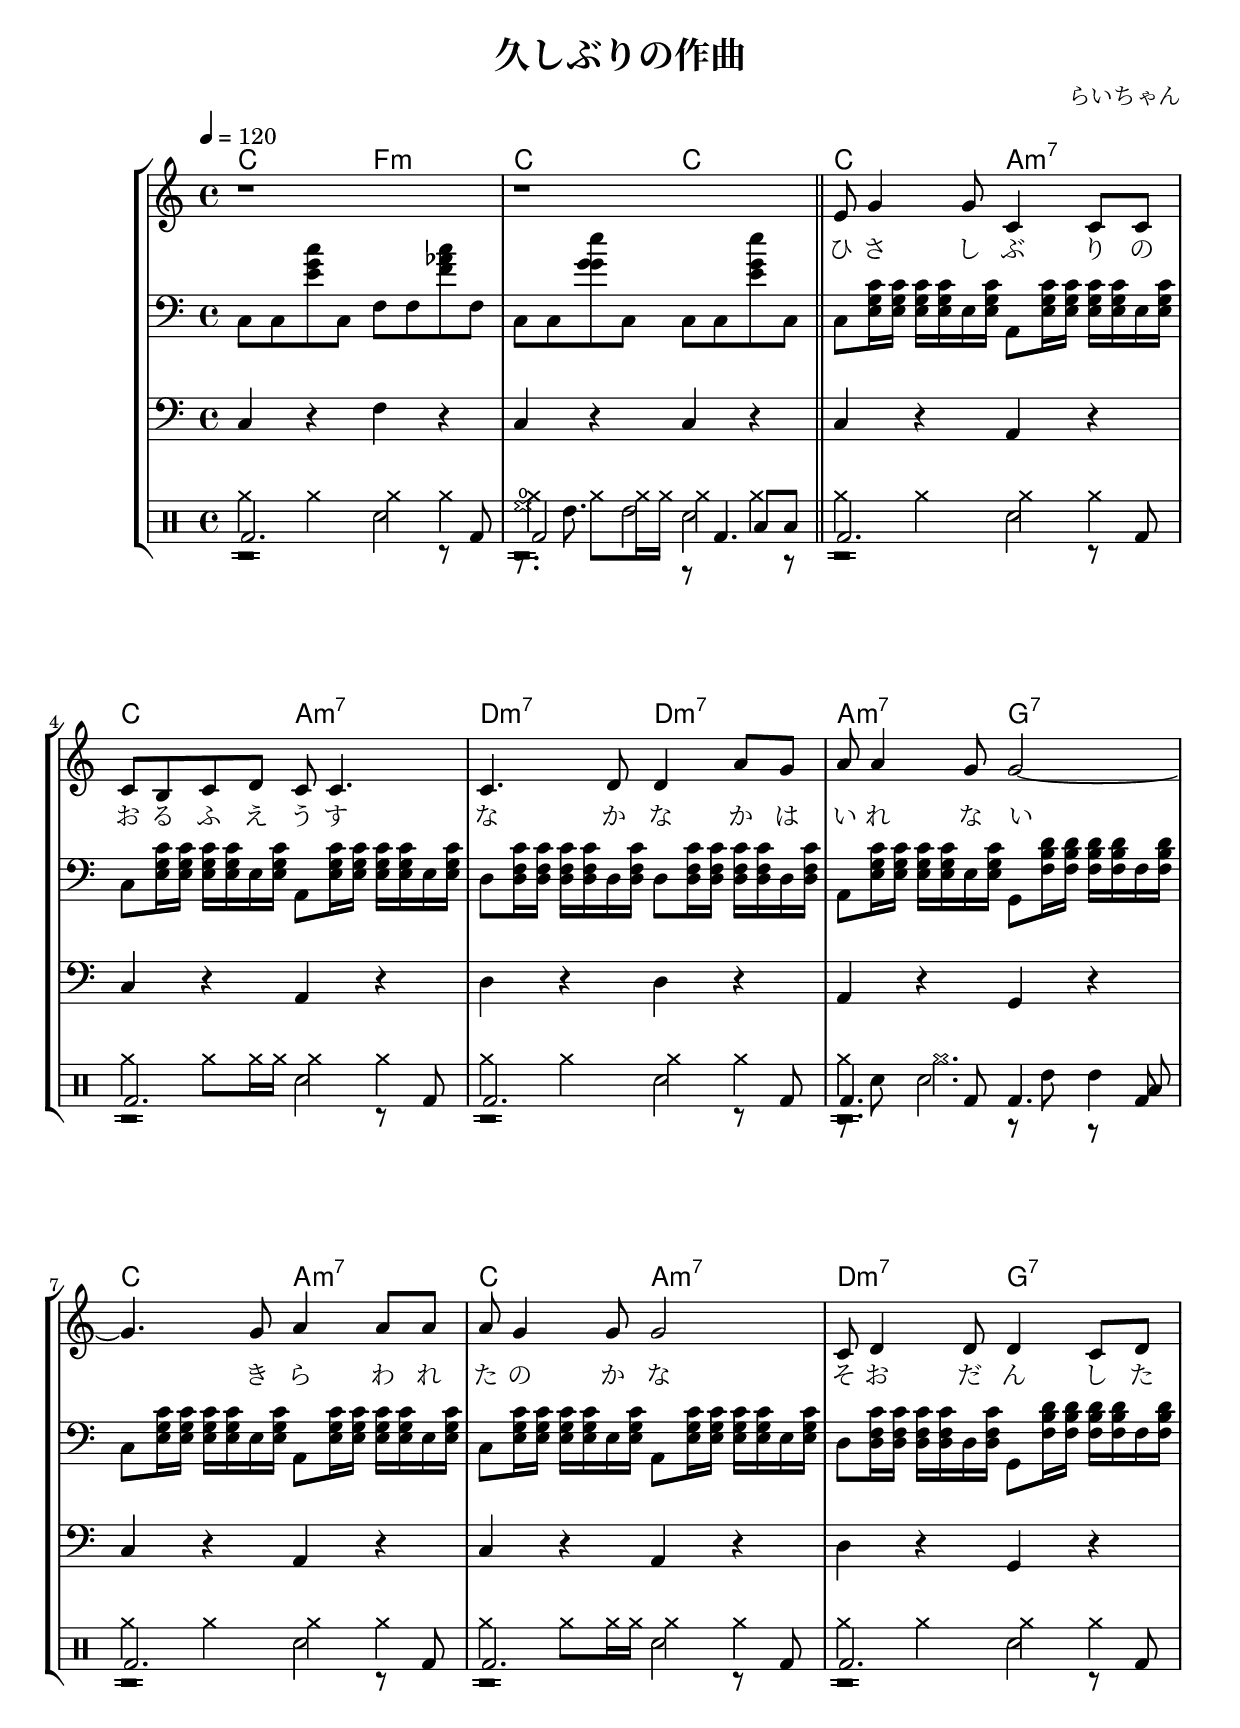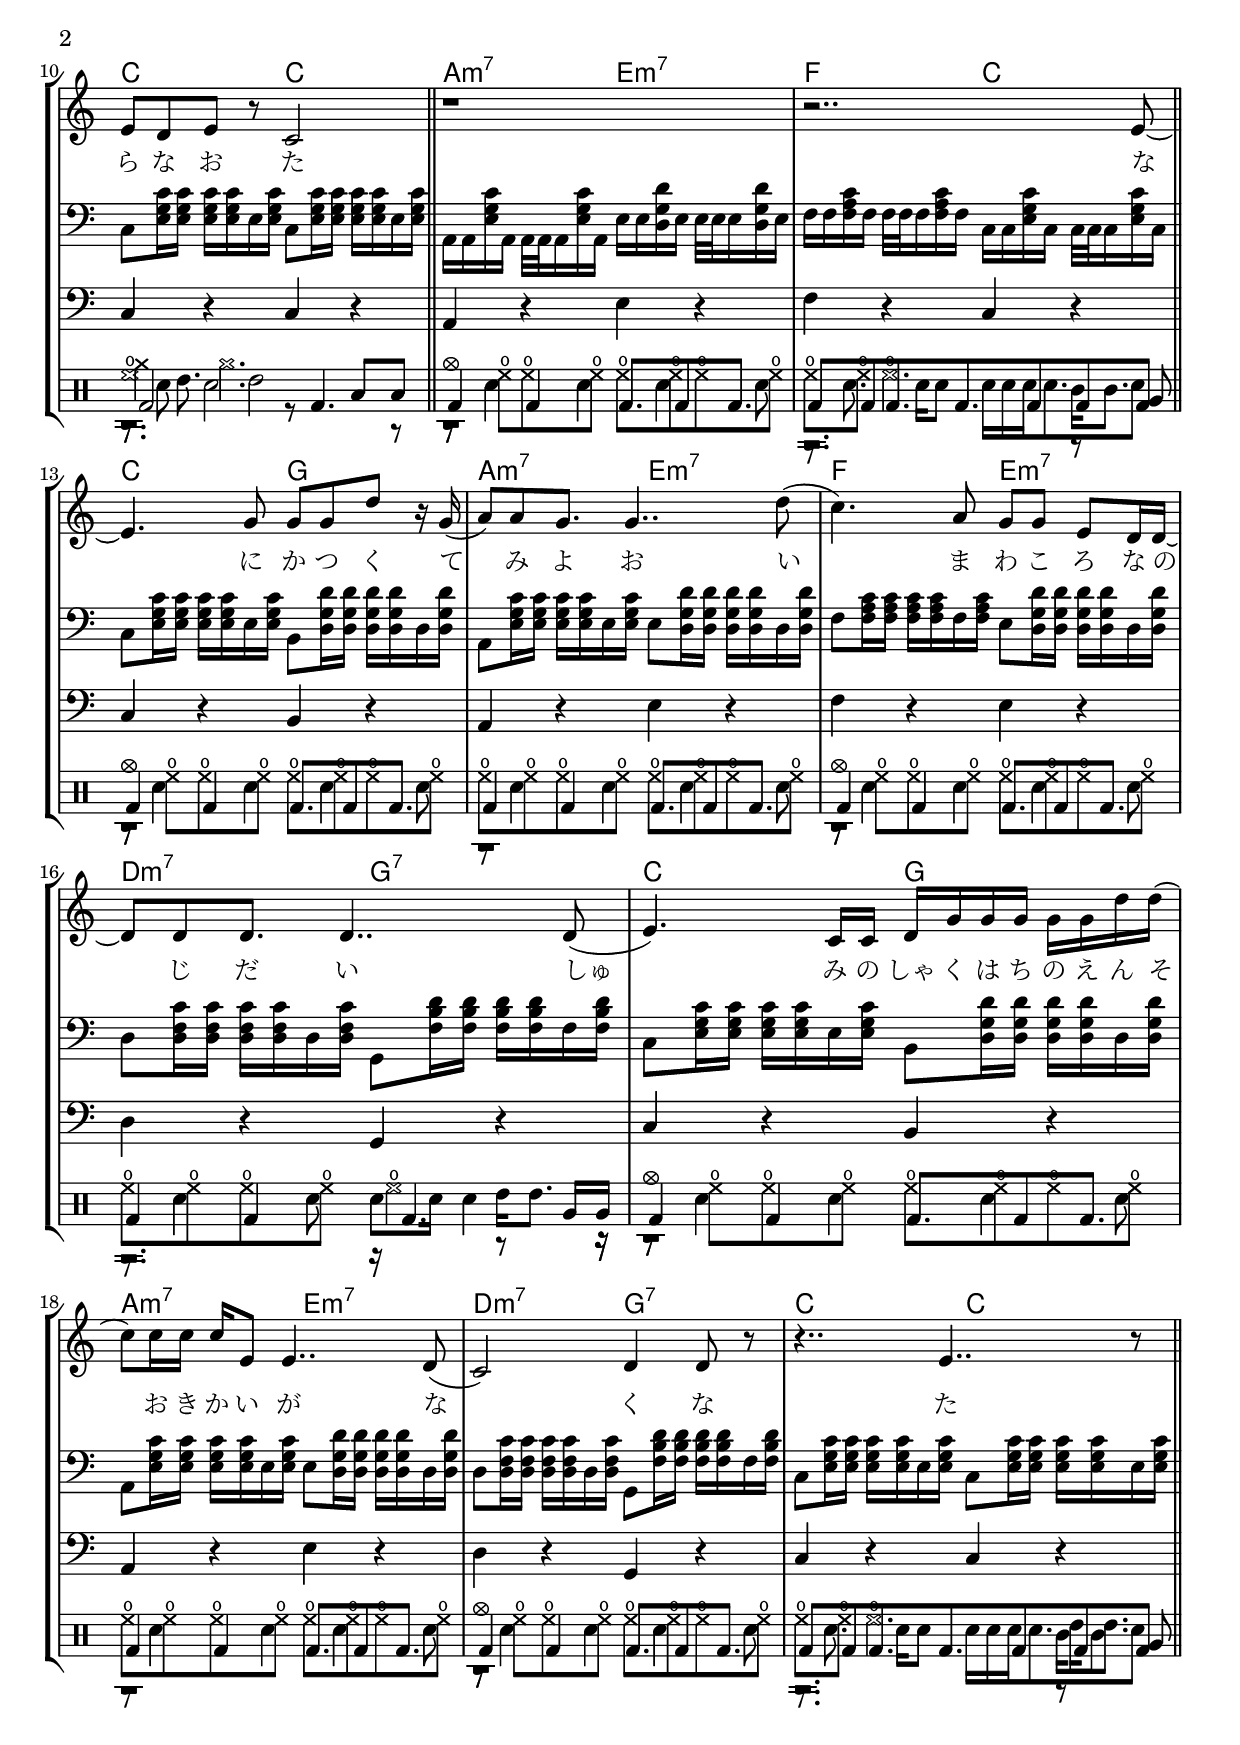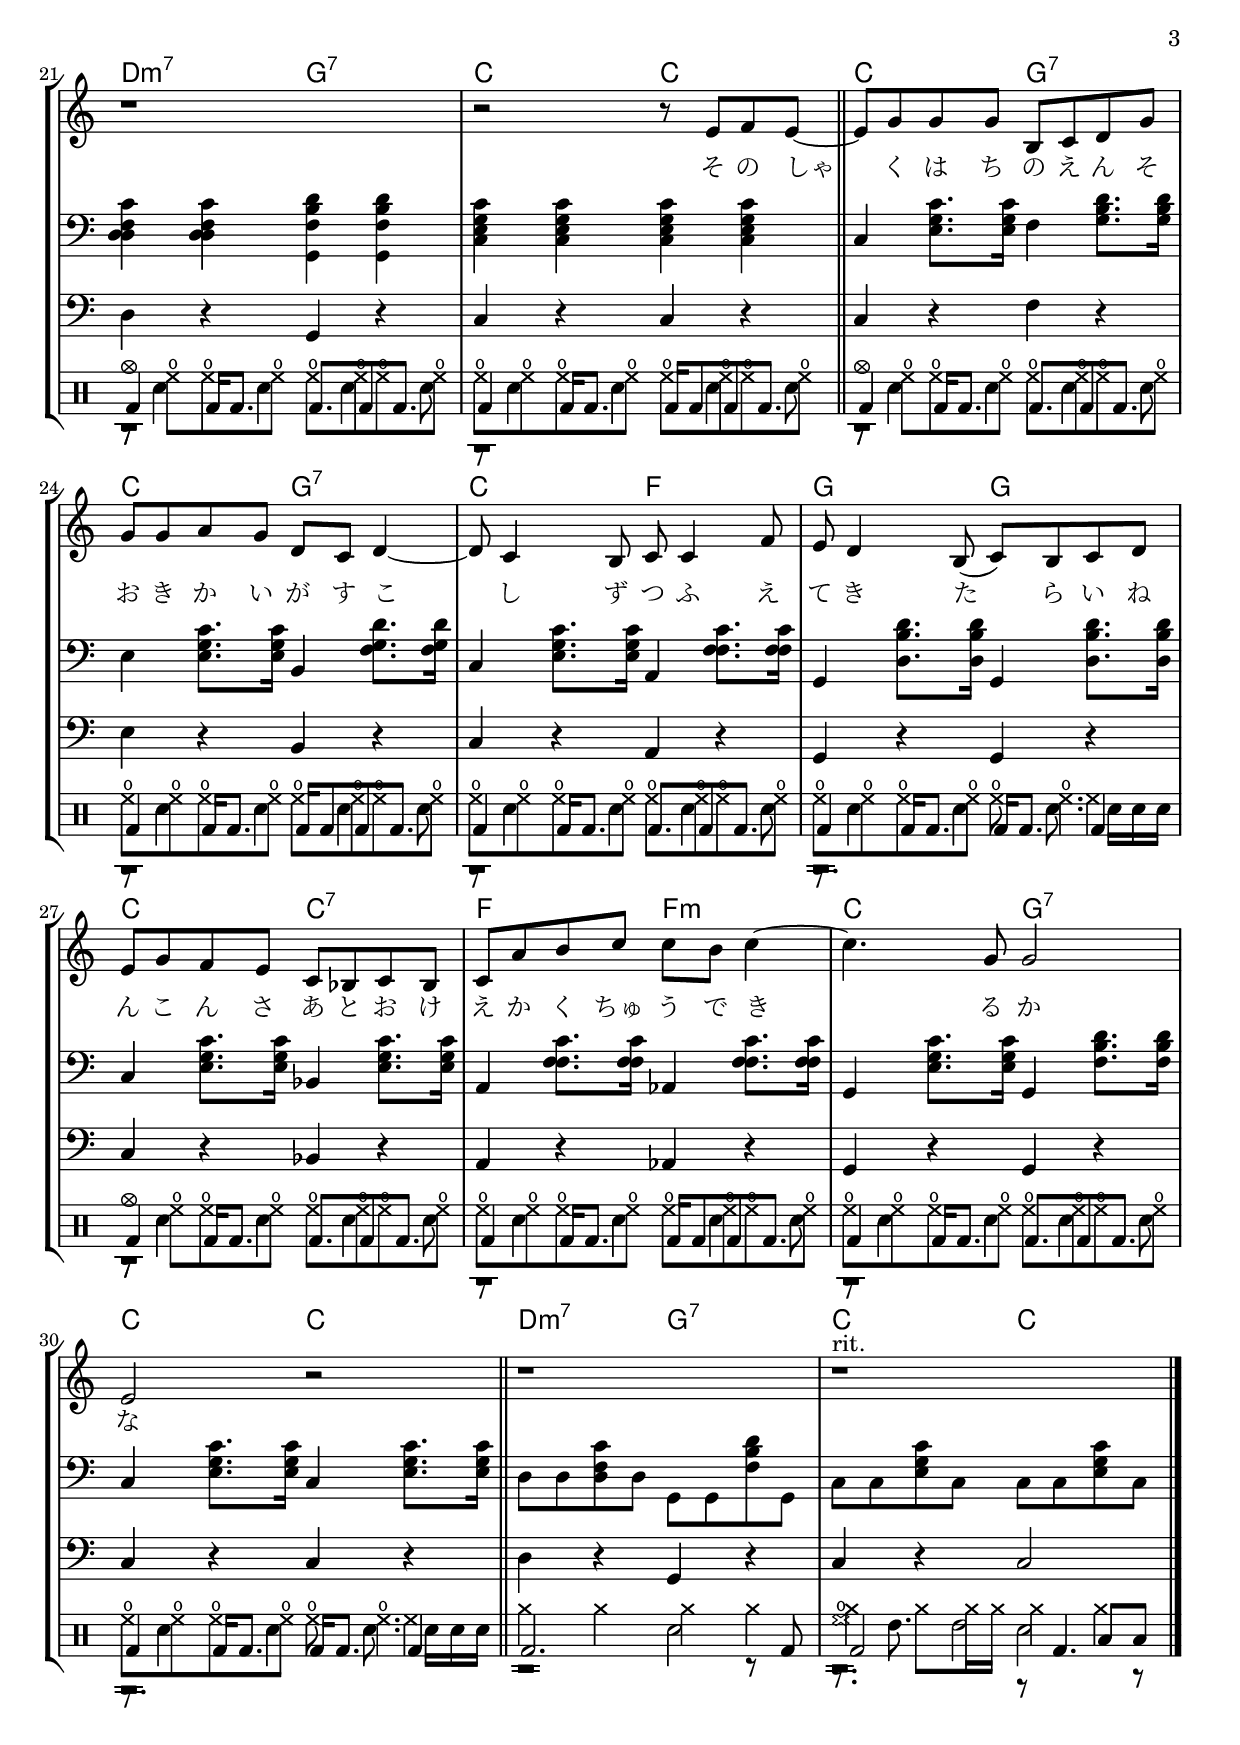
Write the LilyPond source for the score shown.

\version "2.12.1"

\header {
	title = \markup {久しぶりの作曲}
	composer = \markup \center-column {らいちゃん}
}

harmony = \chordmode {
	c2 f:m c c 

	c a:min7 c a:min7 d:min7 d:min7 a:min7 g:7 c a:min7 c a:min7 d:min7 g:7 c c 

	a:min7 e:min7 f c 

	c g a:min7 e:min7 f e:min7 d:min7 g:7 c g a:min7 e:min7 d:min7 g:7 c c 

	d:min7 g:7 c c 

	c g:7 c g:7 c f g g c c:7 f f:m c g:7 c c 

	d:min7 g:7 c c 
}

melody = {
	\key c \major
	\tempo 4 = 120
	r1 | r1   
	\set Staff.midiInstrument = #"fss0.39"
	 e'8  g'4  g'8  c'4  c'8  c'8 
	c'8  b8  c'8  d'8  c'8  c'4. 
	c'4.  d'8  d'4  a'8  g'8 
	a'8  a'4  g'8  g'2~ 
	g'4.  g'8  a'4  a'8  a'8 
	a'8  g'4  g'8  g'2 
	c'8  d'4  d'8  d'4  c'8  d'8 
	e'8  d'8  e'8  r8  c'2
	r1 | r2.. 
	\set Staff.midiInstrument = #"fss0.35"
	e'8~ 
	e'4.  g'8  g'8  g'8  d''8  r16  g'16 
	(a'8)  a'8  g'8.  g'4..  d''8 
	(c''4.)  a'8  g'8  g'8  e'8  d'16  d'16~ 
	d'8  d'8  d'8.  d'4..  d'8 
	(e'4.)  c'16  c'16  d'16  g'16  g'16  g'16  g'16  g'16  d''16  d''16 
	(c''8)  c''16  c''16  c''16  e'8  e'4..  d'8 
	(c'2)  d'4  d'8  r8 
	r4..  e'4..  	r8 	r1 | r2 r8 
	\set Staff.midiInstrument = #"fss0.39"
	e'8  f'8  e'8~ 
	e'8  g'8  g'8  g'8  b8  c'8  d'8  g'8 
	g'8  g'8  a'8  g'8  d'8  c'8  d'4~ 
	d'8  c'4  b8  c'8  c'4  f'8 
	e'8  d'4  b8  (c'8)  b8  c'8  d'8 
	e'8  g'8  f'8  e'8  c'8  bes8  c'8  bes8 
	c'8  a'8  b'8  c''8  c''8  b'8  c''4~ 
	c''4.  g'8  g'2 
	e'2  	r2 	r1 | r1^"rit." \bar "|."
}

words = \lyricmode {
	
	ひ  さ  し  ぶ  り  の  お  る  ふ  え  う  す  な  か  な  か  は  い  れ  な  い  き  ら  わ  れ  た  の  か  な  そ  お  だ  ん  し  た  ら  な  お  た  
	
	な  に  か  つ  く  て  み  よ  お  い  ま  わ  こ  ろ  な  の  じ  だ  い  しゅ  み  の  しゃ  く  は  ち  の  え  ん  そ  お  き  か  い  が  な  く  な  た  
	
	そ  の  しゃ  く  は  ち  の  え  ん  そ  お  き  か  い  が  す  こ  し  ず  つ  ふ  え  て  き  た  ら  い  ね  ん  こ  ん  さ  あ  と  お  け  え  か  く  ちゅ  う  で  き  る  か  な  
	
}

tempochange = {
	\tempo 4 = 120
	r1 | r1 \bar "||"
	\tempo 4 = 120
	r1 | r1 | r1 | r1 | r1 | r1 | r1 | r1 \bar "||"
	\tempo 4 = 120
	r1 | r1 \bar "||"
	\tempo 4 = 120
	r1 | r1 | r1 | r1 | r1 | r1 | r1 | r1 \bar "||"
	\tempo 4 = 120
	r1 | r1 \bar "||"
	\tempo 4 = 120
	r1 | r1 | r1 | r1 | r1 | r1 | r1 | r1 \bar "||"
	\tempo 4 = 120
	r1 | \tempo 4 = 90 r2 \tempo 4 = 80 r2 \bar "|."
}

mainacc = {
	\clef bass
	\set Staff.midiInstrument = #"Marimba"
	\key c \major
	\tempo 4 = 120
	c8 c8 <e' g' c''>8 c8
	f8 f8 <f' as' c''>8 f8
	c8 c8 <g' g' e''>8 c8
	c8 c8 <e' g' e''>8 c8
	\bar "||"

	\set Staff.midiInstrument = #"Acoustic grand"
	c8 <e g c'>16 <e g c'>16   <e g c'>16 <e g c'>16   e16 <e g c'>16
	a,8 <e g c'>16 <e g c'>16   <e g c'>16 <e g c'>16   e16 <e g c'>16
	c8 <e g c'>16 <e g c'>16   <e g c'>16 <e g c'>16   e16 <e g c'>16
	a,8 <e g c'>16 <e g c'>16   <e g c'>16 <e g c'>16   e16 <e g c'>16
	d8 <d f c'>16 <d f c'>16   <d f c'>16 <d f c'>16   d16 <d f c'>16
	d8 <d f c'>16 <d f c'>16   <d f c'>16 <d f c'>16   d16 <d f c'>16
	a,8 <e g c'>16 <e g c'>16   <e g c'>16 <e g c'>16   e16 <e g c'>16
	g,8 <f b d'>16 <f b d'>16   <f b d'>16 <f b d'>16   f16 <f b d'>16
	c8 <e g c'>16 <e g c'>16   <e g c'>16 <e g c'>16   e16 <e g c'>16
	a,8 <e g c'>16 <e g c'>16   <e g c'>16 <e g c'>16   e16 <e g c'>16
	c8 <e g c'>16 <e g c'>16   <e g c'>16 <e g c'>16   e16 <e g c'>16
	a,8 <e g c'>16 <e g c'>16   <e g c'>16 <e g c'>16   e16 <e g c'>16
	d8 <d f c'>16 <d f c'>16   <d f c'>16 <d f c'>16   d16 <d f c'>16
	g,8 <f b d'>16 <f b d'>16   <f b d'>16 <f b d'>16   f16 <f b d'>16
	c8 <e g c'>16 <e g c'>16   <e g c'>16 <e g c'>16   e16 <e g c'>16
	c8 <e g c'>16 <e g c'>16   <e g c'>16 <e g c'>16   e16 <e g c'>16
	\bar "||"

	\set Staff.midiInstrument = #"Vibraphone"
	a,16 a,16 <e g c'>16 a,16   a,32 a,32 a,16 <e g c'>16 a,16
	e16 e16 <d g d'>16 e16   e32 e32 e16 <d g d'>16 e16
	f16 f16 <f a c'>16 f16   f32 f32 f16 <f a c'>16 f16
	c16 c16 <e g c'>16 c16   c32 c32 c16 <e g c'>16 c16
	\bar "||"

	\set Staff.midiInstrument = #"Harpsichord"
	c8 <e g c'>16 <e g c'>16   <e g c'>16 <e g c'>16   e16 <e g c'>16
	b,8 <d g d'>16 <d g d'>16   <d g d'>16 <d g d'>16   d16 <d g d'>16
	a,8 <e g c'>16 <e g c'>16   <e g c'>16 <e g c'>16   e16 <e g c'>16
	e8 <d g d'>16 <d g d'>16   <d g d'>16 <d g d'>16   d16 <d g d'>16
	f8 <f a c'>16 <f a c'>16   <f a c'>16 <f a c'>16   f16 <f a c'>16
	e8 <d g d'>16 <d g d'>16   <d g d'>16 <d g d'>16   d16 <d g d'>16
	d8 <d f c'>16 <d f c'>16   <d f c'>16 <d f c'>16   d16 <d f c'>16
	g,8 <f b d'>16 <f b d'>16   <f b d'>16 <f b d'>16   f16 <f b d'>16
	c8 <e g c'>16 <e g c'>16   <e g c'>16 <e g c'>16   e16 <e g c'>16
	b,8 <d g d'>16 <d g d'>16   <d g d'>16 <d g d'>16   d16 <d g d'>16
	a,8 <e g c'>16 <e g c'>16   <e g c'>16 <e g c'>16   e16 <e g c'>16
	e8 <d g d'>16 <d g d'>16   <d g d'>16 <d g d'>16   d16 <d g d'>16
	d8 <d f c'>16 <d f c'>16   <d f c'>16 <d f c'>16   d16 <d f c'>16
	g,8 <f b d'>16 <f b d'>16   <f b d'>16 <f b d'>16   f16 <f b d'>16
	c8 <e g c'>16 <e g c'>16   <e g c'>16 <e g c'>16   e16 <e g c'>16
	c8 <e g c'>16 <e g c'>16   <e g c'>16 <e g c'>16   e16 <e g c'>16
	\bar "||"

	\set Staff.midiInstrument = #"Marimba"
	<d d f c'>4 <d d f c'>4
	<g, f b d'>4 <g, f b d'>4
	<c e g c'>4 <c e g c'>4
	<c e g c'>4 <c e g c'>4
	\bar "||"

	\set Staff.midiInstrument = #"Acoustic grand"
	c4 <e g c'>8. <e g c'>16
	f4 <g b d'>8. <g b d'>16
	e4 <e g c'>8. <e g c'>16
	b,4 <f g d'>8. <f g d'>16
	c4 <e g c'>8. <e g c'>16
	a,4 <f f c'>8. <f f c'>16
	g,4 <d b d'>8. <d b d'>16
	g,4 <d b d'>8. <d b d'>16
	c4 <e g c'>8. <e g c'>16
	bes,4 <e g c'>8. <e g c'>16
	a,4 <f f c'>8. <f f c'>16
	as,4 <f f c'>8. <f f c'>16
	g,4 <e g c'>8. <e g c'>16
	g,4 <f b d'>8. <f b d'>16
	c4 <e g c'>8. <e g c'>16
	c4 <e g c'>8. <e g c'>16
	\bar "||"

	\set Staff.midiInstrument = #"Harpsichord"
	d8 d8 <d f c'>8 d8
	g,8 g,8 <f b d'>8 g,8
	c8 c8 <e g c'>8 c8
	c8 c8 <e g c'>8 c8
	\bar "|."
}

subacc = {
	\clef bass
	\set Staff.midiInstrument = #"Pizzicato Strings"
	\key c \major
	\tempo 4 = 120
	c4 r4
	f4 r4
	c4 r4
	c4 r4
	\bar "||"

	\set Staff.midiInstrument = #"Pizzicato Strings"
	c4 r4
	a,4 r4
	c4 r4
	a,4 r4
	d4 r4
	d4 r4
	a,4 r4
	g,4 r4
	c4 r4
	a,4 r4
	c4 r4
	a,4 r4
	d4 r4
	g,4 r4
	c4 r4
	c4 r4
	\bar "||"

	\set Staff.midiInstrument = #"Pizzicato Strings"
	a,4 r4
	e4 r4
	f4 r4
	c4 r4
	\bar "||"

	\set Staff.midiInstrument = #"Pizzicato Strings"
	c4 r4
	b,4 r4
	a,4 r4
	e4 r4
	f4 r4
	e4 r4
	d4 r4
	g,4 r4
	c4 r4
	b,4 r4
	a,4 r4
	e4 r4
	d4 r4
	g,4 r4
	c4 r4
	c4 r4
	\bar "||"

	\set Staff.midiInstrument = #"Pizzicato Strings"
	d4 r4
	g,4 r4
	c4 r4
	c4 r4
	\bar "||"

	\set Staff.midiInstrument = #"Pizzicato Strings"
	c4 r4
	f4 r4
	e4 r4
	b,4 r4
	c4 r4
	a,4 r4
	g,4 r4
	g,4 r4
	c4 r4
	bes,4 r4
	a,4 r4
	as,4 r4
	g,4 r4
	g,4 r4
	c4 r4
	c4 r4
	\bar "||"

	\set Staff.midiInstrument = #"Pizzicato Strings"
	d4 r4
	g,4 r4
	c4 r4
	c2
	\bar "|."
}

percA = {
	\drummode {
	cymr4 cymr4 cymr4 cymr4  |cymr4 cymr8 cymr16 cymr16 cymr4 cymr4  \bar "||"
	cymr4 cymr4 cymr4 cymr4  |cymr4 cymr8 cymr16 cymr16 cymr4 cymr4  |cymr4 cymr4 cymr4 cymr4  |cymr4 cymr2.  |cymr4 cymr4 cymr4 cymr4  |cymr4 cymr8 cymr16 cymr16 cymr4 cymr4  |cymr4 cymr4 cymr4 cymr4  |cymr4 cymr2.  \bar "||"
	r8 hho8 hho8 hho8 hho8 hho8 hho8 hho8  |hho8 hho8 hho2.  \bar "||"
	r8 hho8 hho8 hho8 hho8 hho8 hho8 hho8  |hho8 hho8 hho8 hho8 hho8 hho8 hho8 hho8  |r8 hho8 hho8 hho8 hho8 hho8 hho8 hho8  |hho8 hho8 hho8 hho8 hho2  |r8 hho8 hho8 hho8 hho8 hho8 hho8 hho8  |hho8 hho8 hho8 hho8 hho8 hho8 hho8 hho8  |r8 hho8 hho8 hho8 hho8 hho8 hho8 hho8  |hho8 hho8 hho2.  \bar "||"
	cymc1  |r1  \bar "||"
	cymc1  |r1  |r1  |r1  |cymc1  |r1  |r1  |r1  \bar "||"
	cymr4 cymr4 cymr4 cymr4  |cymr4 cymr8 cymr16 cymr16 cymr4 cymr4  \bar "|."
	}
}

percB = {
	\drummode {
	r2 sn2  |r2 sn2  \bar "||"
	r2 sn2  |r2 sn2  |r2 sn2  |r8 sn8 sn2.  |r2 sn2  |r2 sn2  |r2 sn2  |r8 sn8 sn2.  \bar "||"
	r8 sn4 sn4 sn4 sn8  |r8 sn8. sn16 sn8 sn16 sn16 sn16 sn8. sn8  \bar "||"
	r8 sn4 sn4 sn4 sn8  |r8 sn4 sn4 sn4 sn8  |r8 sn4 sn4 sn4 sn8  |r8 sn4 sn8 sn8 sn16 sn4 r16  |r8 sn4 sn4 sn4 sn8  |r8 sn4 sn4 sn4 sn8  |r8 sn4 sn4 sn4 sn8  |r8 sn8. sn16 sn8 sn16 sn16 sn16 sn8. sn8  \bar "||"
	r8 hho8 hho8 hho8 hho8 hho8 hho8 hho8  |hho8 hho8 hho8 hho8 hho8 hho8 hho8 hho8  \bar "||"
	r8 hho8 hho8 hho8 hho8 hho8 hho8 hho8  |hho8 hho8 hho8 hho8 hho8 hho8 hho8 hho8  |hho8 hho8 hho8 hho8 hho8 hho8 hho8 hho8  |hho8 hho8 hho8 hho8 hho8 hho4.  |r8 hho8 hho8 hho8 hho8 hho8 hho8 hho8  |hho8 hho8 hho8 hho8 hho8 hho8 hho8 hho8  |hho8 hho8 hho8 hho8 hho8 hho8 hho8 hho8  |hho8 hho8 hho8 hho8 hho8 hho4.  \bar "||"
	r2 sn2  |r2 sn2  \bar "|."
	}
}

percC = {
	\drummode {
	bd2. r8 bd8  |bd2 r8 bd4.  \bar "||"
	bd2. r8 bd8  |bd2. r8 bd8  |bd2. r8 bd8  |bd4. bd8 bd4. bd8  |bd2. r8 bd8  |bd2. r8 bd8  |bd2. r8 bd8  |bd2 r8 bd4.  \bar "||"
	bd4 bd4 bd8. bd8 bd8.  |bd8 bd8 bd8. bd8. bd8 bd8 bd8  \bar "||"
	bd4 bd4 bd8. bd8 bd8.  |bd4 bd4 bd8. bd8 bd8.  |bd4 bd4 bd8. bd8 bd8.  |bd4 bd4 r16 bd4. r16  |bd4 bd4 bd8. bd8 bd8.  |bd4 bd4 bd8. bd8 bd8.  |bd4 bd4 bd8. bd8 bd8.  |bd8 bd8 bd8. bd8. bd8 bd8 bd8  \bar "||"
	r1  |r1  \bar "||"
	r1  |r1  |r1  |r2. hh4  |r1  |r1  |r1  |r2. hh4  \bar "||"
	bd2. r8 bd8  |bd2 r8 bd4.  \bar "|."
	}
}

percD = {
	\drummode {
	r1 |r8. tommh8. tommh2 r8  \bar "||"
	r1 |r1 |r1 |r2 r8 tommh8 tommh4  |r1 |r1 |r1 |r8. tommh8. tommh2 r8  \bar "||"
	cymc1  |r1  \bar "||"
	cymc1  |r1  |cymc1  |r1  |cymc1  |r1  |cymc1  |r1  \bar "||"
	r8 sn4 sn4 sn4 sn8  |r8 sn4 sn4 sn4 sn8  \bar "||"
	r8 sn4 sn4 sn4 sn8  |r8 sn4 sn4 sn4 sn8  |r8 sn4 sn4 sn4 sn8  |r8 sn4 sn4 sn8. sn16 sn16 sn16  |r8 sn4 sn4 sn4 sn8  |r8 sn4 sn4 sn4 sn8  |r8 sn4 sn4 sn4 sn8  |r8 sn4 sn4 sn8. sn16 sn16 sn16  \bar "||"
	r1 |r8. tommh8. tommh2 r8  \bar "|."
	}
}

percE = {
	\drummode {
	r1 |r2. toml8 toml8  \bar "||"
	r1 |r1 |r1 |r2. r8 toml8  |r1 |r1 |r1 |r2. toml8 toml8  \bar "||"
	r1 |r1 \bar "||"
	r1 |r1 |r1 |r2. tommh16 tommh8.  |r1 |r1 |r1 |r2. tommh16 tommh8.  \bar "||"
	bd4 bd16 bd8. bd8. bd8 bd8.  |bd4 bd16 bd8. bd16 bd8 bd8 bd8.  \bar "||"
	bd4 bd16 bd8. bd8. bd8 bd8.  |bd4 bd16 bd8. bd16 bd8 bd8 bd8.  |bd4 bd16 bd8. bd8. bd8 bd8.  |bd4 bd16 bd8. bd16 bd8. bd4  |bd4 bd16 bd8. bd8. bd8 bd8.  |bd4 bd16 bd8. bd16 bd8 bd8 bd8.  |bd4 bd16 bd8. bd8. bd8 bd8.  |bd4 bd16 bd8. bd16 bd8. bd4  \bar "||"
	r1 |r2. toml8 toml8  \bar "|."
	}
}

percF = {
	\drummode {
	r1 |hho1  \bar "||"
	r1 |r1 |r1 |r1 |r1 |r1 |r1 |hho1  \bar "||"
	r1 |r2. r8 tomfh8  \bar "||"
	r1 |r1 |r1 |r2. r8 tomfh16 tomfh16  |r1 |r1 |r1 |r2. r8 tomfh8  \bar "||"
	r1 | r1 \bar "||"
	r1 | r1 | r1 | r1 | r1 | r1 | r1 | r1 \bar "||"
	r1 |hho1  \bar "|."
	}
}

percG = {
	\drummode {
	r1 | r1 \bar "||"
	r1 | r1 | r1 | r1 | r1 | r1 | r1 | r1 \bar "||"
	r1 |r2. tomml16 tomml8.  \bar "||"
	r1 |r1 |r1 |r1 |r1 |r1 |r1 |r2. tomml16 tomml8.  \bar "||"
	r1 | r1 \bar "||"
	r1 | r1 | r1 | r1 | r1 | r1 | r1 | r1 \bar "||"
	r1 | r1 \bar "|."
	}
}

\score {
	<<
		\new StaffGroup <<
			\new ChordNames {\harmony}
			\new Voice = "melody" {\melody}
			\new Lyrics \lyricsto "melody" \words
			\new Staff = "mainacc" {\mainacc}
			\new Staff = "subacc" {\subacc}
			\new DrumStaff <<
				\new DrumVoice {\percA}
				\new DrumVoice {\percB}
				\new DrumVoice {\percC}
				\new DrumVoice {\percD}
				\new DrumVoice {\percE}
				\new DrumVoice {\percF}
				\new DrumVoice {\percG}
			>>
		>>
	>>
	\layout { }
}
